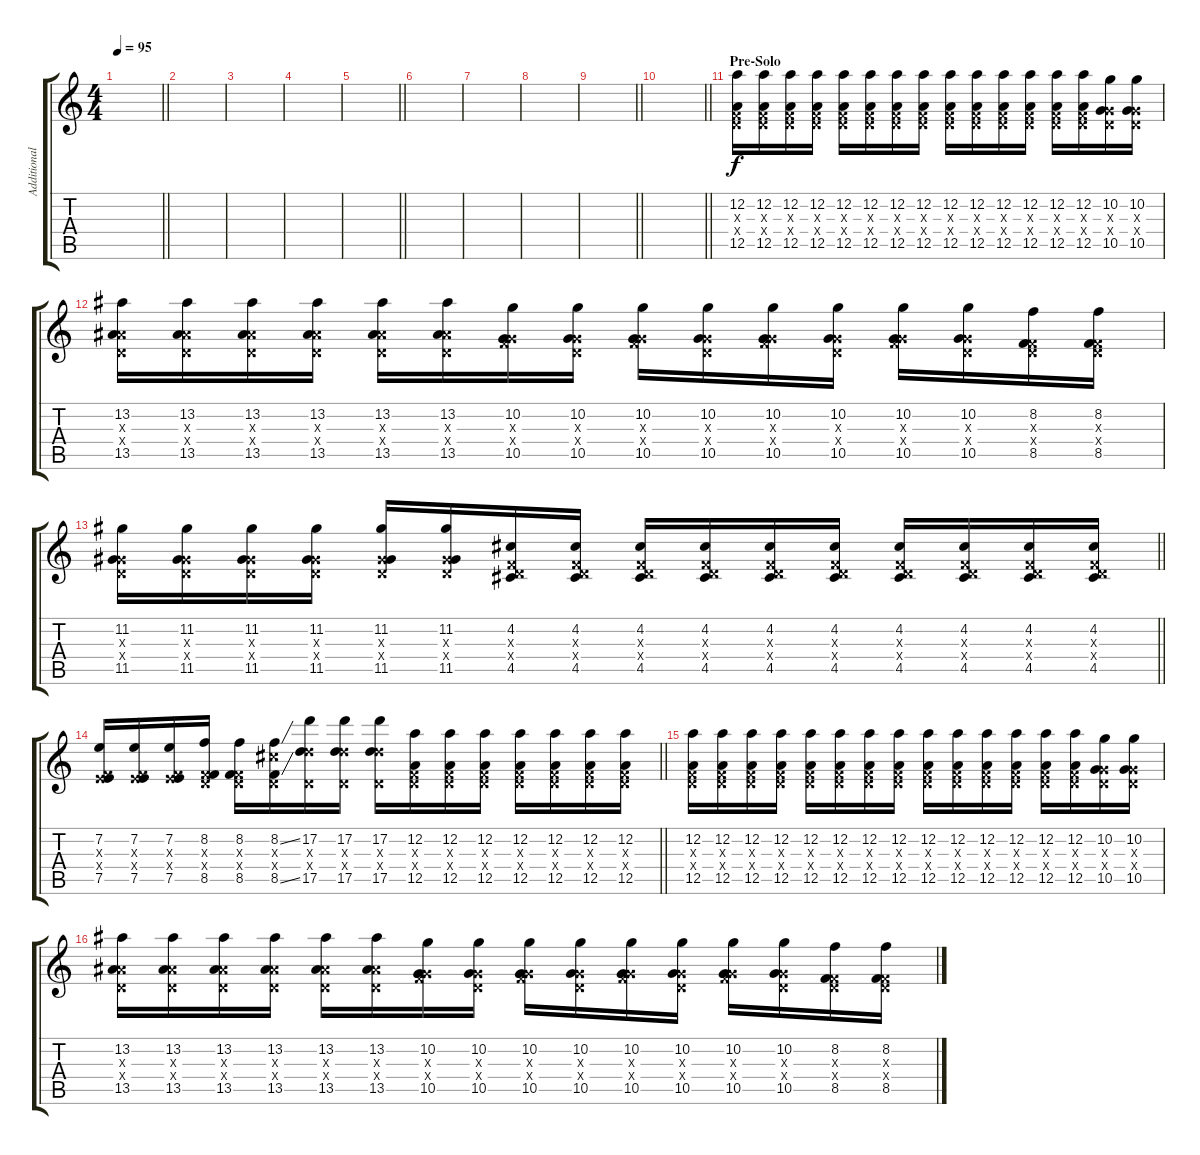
\track ("Additional Melody Track for the Solo" "Additional") {instrument overdrivenguitar}
\staff {score tabs}
\tuning (E4 A3 F3 D3 A2 D2) {hide}
\ts (4 4)
\tempo 95
\clef g2
\barLineRight lightlight
\ks c
|
|
|
|
\barLineRight lightlight
|
|
|
|
\barLineRight lightlight
|
\barLineRight lightlight
|
\section ("" "Pre-Solo")
(12.2 0.3{x} 0.4{x} 12.5).16{instrument distortionguitar} (12.2 0.3{x} 0.4{x} 12.5).16 (12.2 0.3{x} 0.4{x} 12.5).16 (12.2 0.3{x} 0.4{x} 12.5).16 (12.2 0.3{x} 0.4{x} 12.5).16 (12.2 0.3{x} 0.4{x} 12.5).16 (12.2 0.3{x} 0.4{x} 12.5).16 (12.2 0.3{x} 0.4{x} 12.5).16 (12.2 0.3{x} 0.4{x} 12.5).16 (12.2 0.3{x} 0.4{x} 12.5).16 (12.2 0.3{x} 0.4{x} 12.5).16 (12.2 0.3{x} 0.4{x} 12.5).16 (12.2 0.3{x} 0.4{x} 12.5).16 (12.2 0.3{x} 0.4{x} 12.5).16 (10.2 2.3{x} 0.4{x} 10.5).16 (10.2 2.3{x} 0.4{x} 10.5).16 |
(13.2 5.3{x} 0.4{x} 13.5).16 (13.2 5.3{x} 0.4{x} 13.5).16 (13.2 5.3{x} 0.4{x} 13.5).16 (13.2 5.3{x} 0.4{x} 13.5).16 (13.2 5.3{x} 0.4{x} 13.5).16 (13.2 5.3{x} 0.4{x} 13.5).16 (10.2 0.3{x} 5.4{x} 10.5).16 (10.2 2.3{x} 0.4{x} 10.5).16 (10.2 0.3{x} 5.4{x} 10.5).16 (10.2 2.3{x} 0.4{x} 10.5).16 (10.2 0.3{x} 5.4{x} 10.5).16 (10.2 2.3{x} 0.4{x} 10.5).16 (10.2 0.3{x} 5.4{x} 10.5).16 (10.2 2.3{x} 0.4{x} 10.5).16 (8.2 0.3{x} 0.4{x} 8.5).16 (8.2 0.3{x} 0.4{x} 8.5).16 |
\barLineRight lightlight
(11.2 3.3{x} 0.4{x} 11.5).16 (11.2 3.3{x} 0.4{x} 11.5).16 (11.2 3.3{x} 0.4{x} 11.5).16 (11.2 3.3{x} 0.4{x} 11.5).16 (11.2 3.3{x} 0.4{x} 11.5).16 (11.2 3.3{x} 0.4{x} 11.5).16 (4.2 0.3{x} 0.4{x} 4.5).16 (4.2 0.3{x} 0.4{x} 4.5).16 (4.2 0.3{x} 0.4{x} 4.5).16 (4.2 0.3{x} 0.4{x} 4.5).16 (4.2 0.3{x} 0.4{x} 4.5).16 (4.2 0.3{x} 0.4{x} 4.5).16 (4.2 0.3{x} 0.4{x} 4.5).16 (4.2 0.3{x} 0.4{x} 4.5).16 (4.2 0.3{x} 0.4{x} 4.5).16 (4.2 0.3{x} 0.4{x} 4.5).16 |
\barLineRight lightlight
(7.2 0.3{x} 2.4{x} 7.5).16 (7.2 0.3{x} 2.4{x} 7.5).16 (7.2 0.3{x} 2.4{x} 7.5).16 (8.2 0.3{x} 0.4{x} 8.5).16 (8.2 0.3{x} 0.4{x} 8.5).16 (8.2{ss} 8.3{x} 0.4{x} 8.5{ss}).16 (17.2 9.3{x} 0.4{x} 17.5).16 (17.2 9.3{x} 0.4{x} 17.5).16 (17.2 9.3{x} 0.4{x} 17.5).16 (12.2 0.3{x} 0.4{x} 12.5).16 (12.2 0.3{x} 0.4{x} 12.5).16 (12.2 0.3{x} 0.4{x} 12.5).16 (12.2 0.3{x} 0.4{x} 12.5).16 (12.2 0.3{x} 0.4{x} 12.5).16 (12.2 0.3{x} 0.4{x} 12.5).16 (12.2 0.3{x} 0.4{x} 12.5).16 |
(12.2 0.3{x} 0.4{x} 12.5).16 (12.2 0.3{x} 0.4{x} 12.5).16 (12.2 0.3{x} 0.4{x} 12.5).16 (12.2 0.3{x} 0.4{x} 12.5).16 (12.2 0.3{x} 0.4{x} 12.5).16 (12.2 0.3{x} 0.4{x} 12.5).16 (12.2 0.3{x} 0.4{x} 12.5).16 (12.2 0.3{x} 0.4{x} 12.5).16 (12.2 0.3{x} 0.4{x} 12.5).16 (12.2 0.3{x} 0.4{x} 12.5).16 (12.2 0.3{x} 0.4{x} 12.5).16 (12.2 0.3{x} 0.4{x} 12.5).16 (12.2 0.3{x} 0.4{x} 12.5).16 (12.2 0.3{x} 0.4{x} 12.5).16 (10.2 2.3{x} 0.4{x} 10.5).16 (10.2 2.3{x} 0.4{x} 10.5).16 |
(13.2 5.3{x} 0.4{x} 13.5).16 (13.2 5.3{x} 0.4{x} 13.5).16 (13.2 5.3{x} 0.4{x} 13.5).16 (13.2 5.3{x} 0.4{x} 13.5).16 (13.2 5.3{x} 0.4{x} 13.5).16 (13.2 5.3{x} 0.4{x} 13.5).16 (10.2 0.3{x} 5.4{x} 10.5).16 (10.2 2.3{x} 0.4{x} 10.5).16 (10.2 0.3{x} 5.4{x} 10.5).16 (10.2 2.3{x} 0.4{x} 10.5).16 (10.2 0.3{x} 5.4{x} 10.5).16 (10.2 2.3{x} 0.4{x} 10.5).16 (10.2 0.3{x} 5.4{x} 10.5).16 (10.2 2.3{x} 0.4{x} 10.5).16 (8.2 0.3{x} 0.4{x} 8.5).16 (8.2 0.3{x} 0.4{x} 8.5).16
